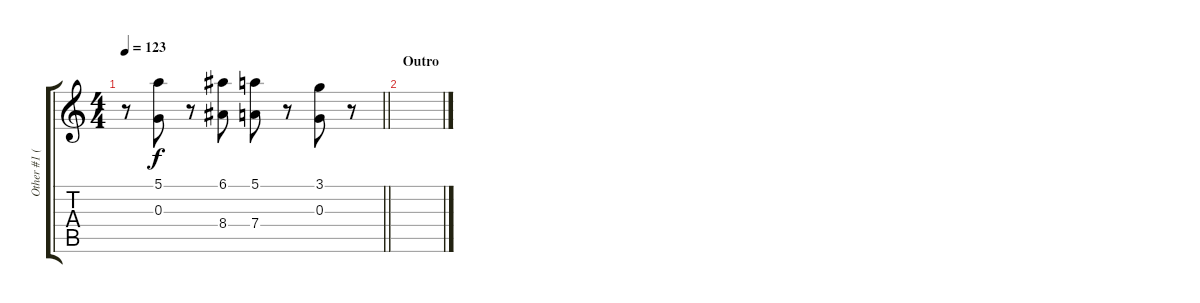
\track ("Other #1 (Synthesizer)" "Other #1 (") {instrument overdrivenguitar}
\staff {score tabs}
\tuning (E4 B3 G3 D3 A2 D2) {hide}
\ts (4 4)
\tempo 123
\clef g2
\barLineRight lightlight
\ks c
r.8{dy f} (5.1 0.3).8 r.8 (6.1 8.4).8 (5.1 7.4).8 r.8 (3.1 0.3).8 r.8 |
\section ("" "Outro")
